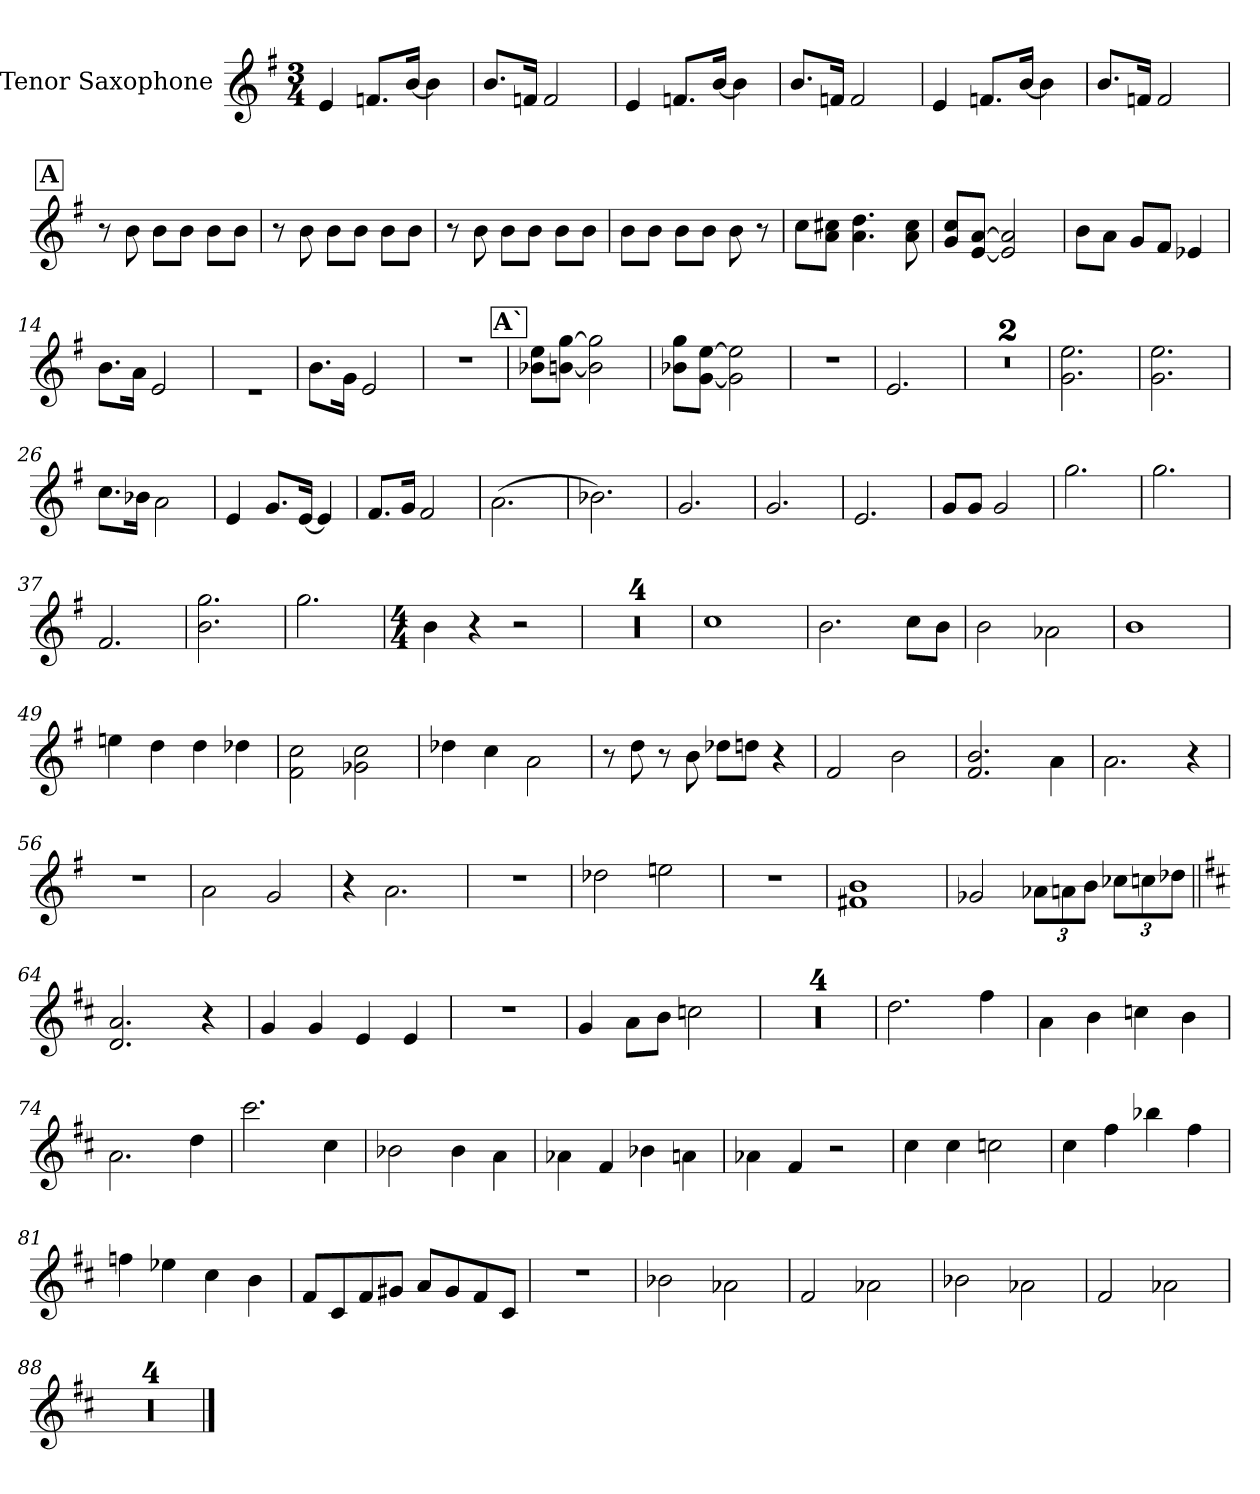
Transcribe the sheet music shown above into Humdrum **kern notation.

**kern
*part1
*staff1
*I"Tenor Saxophone
*I'T. Sax.
*clefG2
*ITrd8c14
*k[f#]
*M3/4
=1
4E/
8.Fn/L
[16B/Jk
4B\]
=2
8.B/L
16Fn/Jk
2F/
=3
4E/
8.Fn/L
[16B/Jk
4B\]
=4
8.B/L
16Fn/Jk
2F/
=5
4E/
8.Fn/L
[16B/Jk
4B\]
=6
8.B/L
16Fn/Jk
2F/
!!LO:REH:place=s1:a:B:fs=14:t=A
=7
8r
8B\
8B\L
8B\J
8B\L
8B\J
!!LO:LB:g=z
=8
8r
8B\
8B\L
8B\J
8B\L
8B\J
=9
8r
8B\
8B\L
8B\J
8B\L
8B\J
=10
8B\L
8B\J
8B\L
8B\J
8B\
8r
=11
8c\L
8A\ 8c#X\J
4.A\ 4.d\
8A\ 8c#\
=12
8G/ 8c/L
[8E/ [8A/J
2E/] 2A/]
=13
8B\L
8A\J
8G/L
8F#/J
4E-X/
=14
8.B\L
16A\Jk
2E/
=15
2.re
!!LO:LB:g=z
=16
8.B\L
16G\Jk
2E/
=17
2.r
!!LO:REH:place=s1:a:B:fs=14:t=A`
=18
8B-X\ 8e\L
[8Bn\ [8g\J
2B\] 2g\]
=19
8B-X\ 8g\L
[8G\ [8e\J
2G\] 2e\]
=20
2.r
=21
2.E/
=22
2.r
=23
2.r
=24
2.G\ 2.e\
=25
2.G\ 2.e\
=26
8.c\L
16B-X\Jk
2A\
=27
4E/
8.G/L
[16E/Jk
4E/]
!!LO:LB:g=z
=28
8.F#/L
16G/Jk
2F#/
=29
(2.A\
=30
2.B-X\)
=31
2.G/
=32
2.G/
=33
2.E/
=34
8G/L
8G/J
2G/
=35
2.g\
=36
2.g\
=37
2.F#/
=38
2.B\ 2.g\
=39
2.g\
=40
*M4/4
4B\
4r
2r
!!LO:LB:g=z
=41
1r
=42
1r
=43
1r
=44
*k[b-e-]
*M4/4
1r
=45
1c
=46
2.B-\
8c\L
8B-\J
=47
2B-\
2A-X\
=48
1B-
=49
4en\
4d\
4d\
4d-X\
=50
2F\ 2c\
2G-X\ 2c\
=51
4d-X\
4c\
2A\
=52
8r
8d\
8r
8B-\
8d-X\L
8dn\J
4r
!!LO:LB:g=z
=53
2F/
2B-\
=54
2.F/ 2.B-/
4A\
=55
2.A\
4r
=56
1r
=57
2A\
2G/
=58
4r
2.A\
=59
1r
=60
2d-X\
2en\
=61
1r
=62
1F#X 1B-
=63
2G-X/
*Xbrackettup
12A-X\L
12An\
12B-\J
12c-X\L
12cn\
12d-X\J
!!LO:LB:g=z
=64||
*k[f#c#]
2.D/ 2.A/
4r
=65
4G/
4G/
4E/
4E/
=66
1r
=67
4G/
8A\L
8B\J
2cn\
=68
1r
=69
1r
=70
1r
=71
1r
=72
2.d\
4f#\
=73
4A\
4B\
4cn\
4B\
=74
2.A\
4d\
=75
2.cc#\
4c#\
=76
2B-X\
4B-\
4A\
!!LO:LB:g=z
=77
4A-X\
4F#/
4B-X\
4An\
=78
4A-X\
4F#/
2r
=79
4c#\
4c#\
2cn\
=80
4c#\
4f#\
4b-X\
4f#\
=81
4fn\
4e-X\
4c#\
4B\
=82
8F#/L
8C#/
8F#/
8G#X/J
8A/L
8G#/
8F#/
8C#/J
=83
1r
=84
2B-X\
2A-X\
!!LO:LB:g=z
=85
2F#/
2A-X\
=86
2B-X\
2A-X\
=87
2F#/
2A-X\
=88
1r
=89
1r
=90
1r
=91
1r
==
*-
